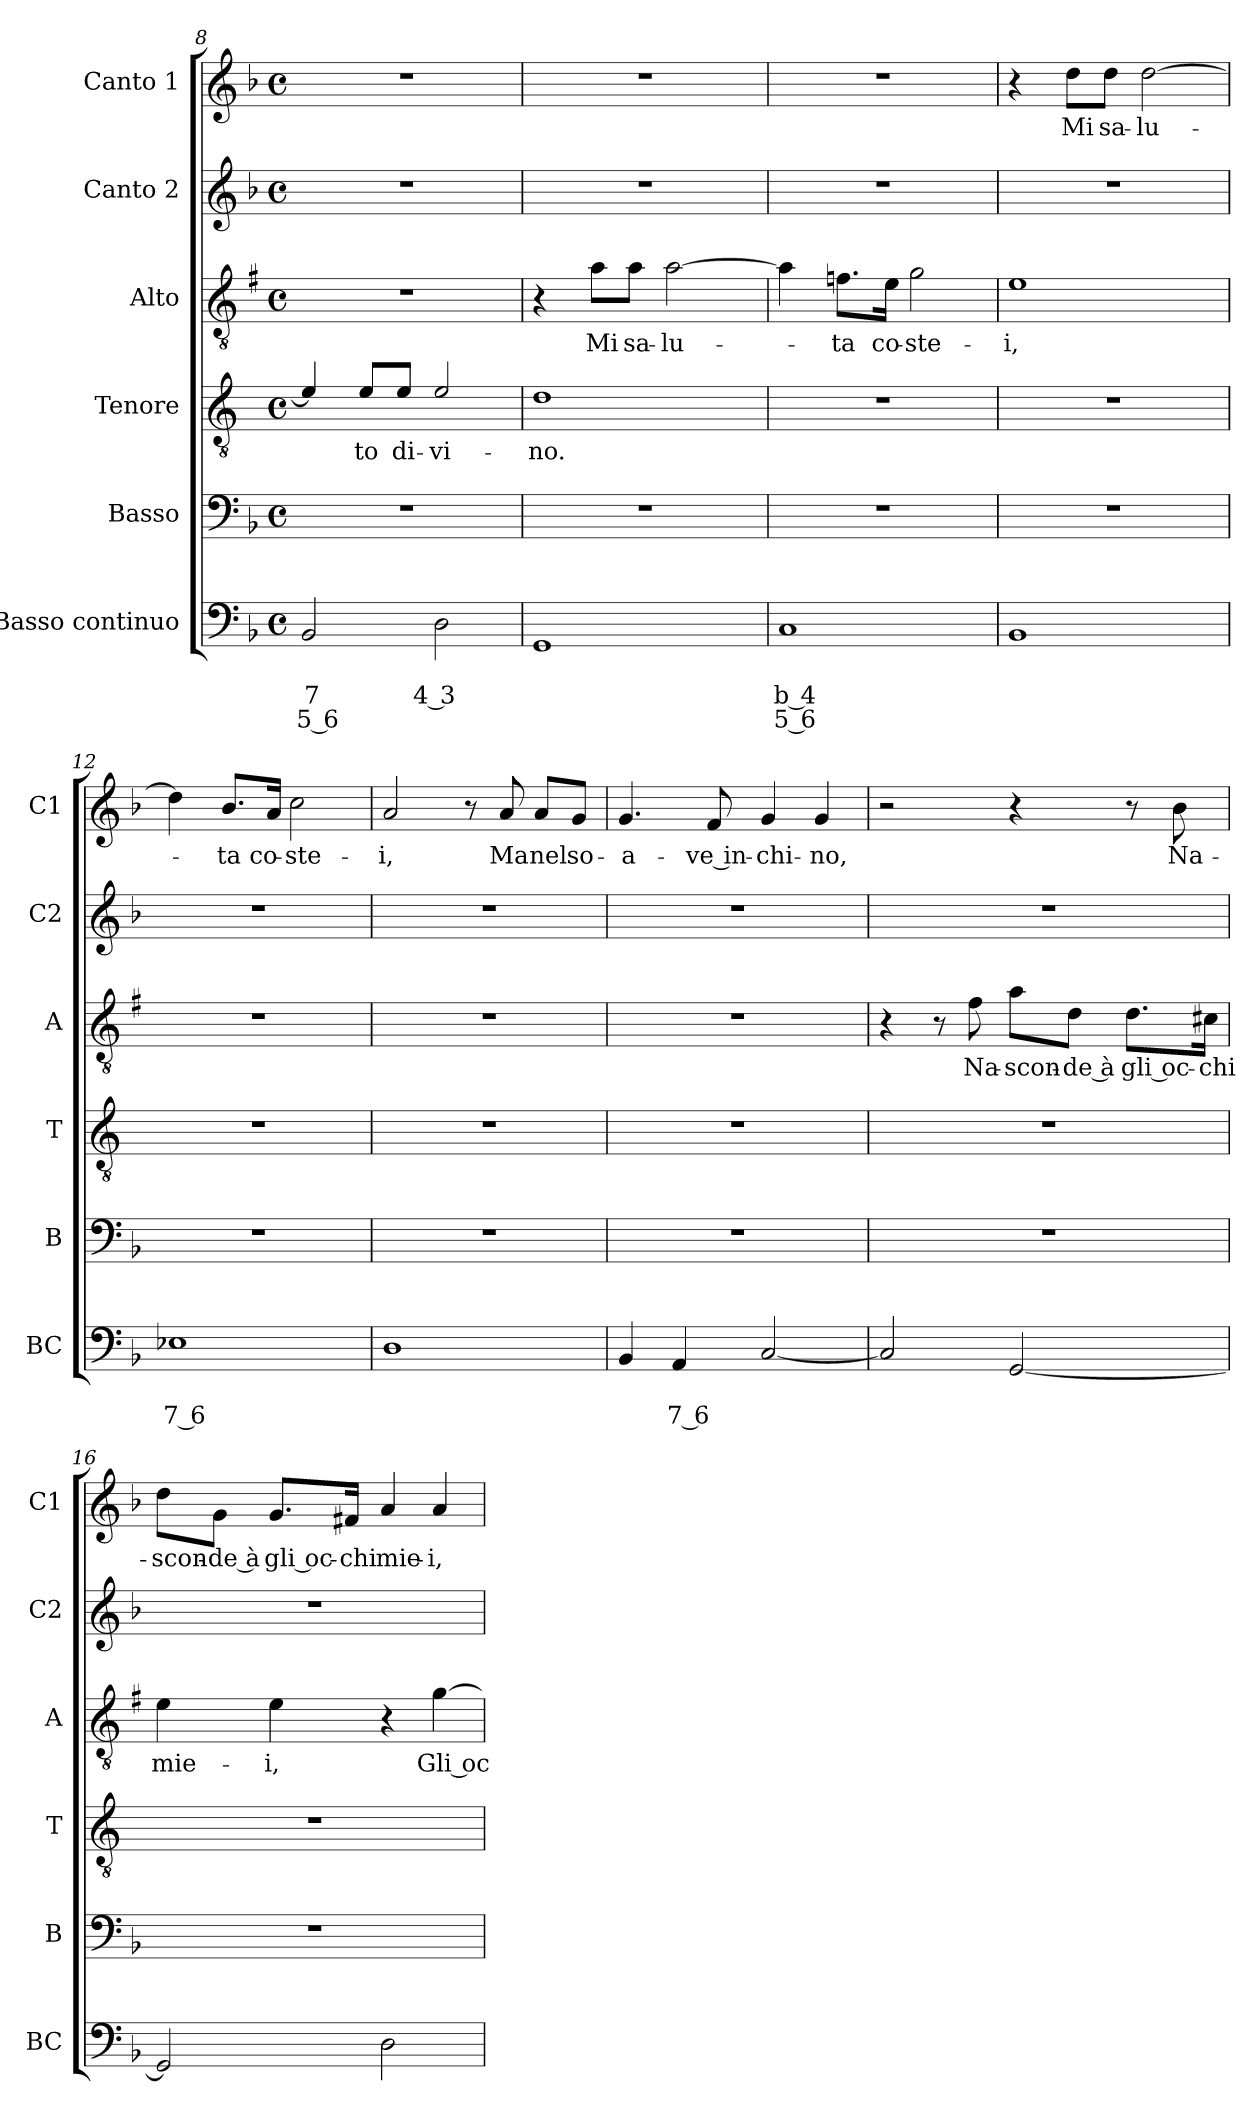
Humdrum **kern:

**kern	**text	**text	**text	**kern	**kern	**text	**kern	**text	**kern	**kern	**text
*part6	*part6	*part6	*part6	*part5	*part4	*part4	*part3	*part3	*part2	*part1	*part1
*staff6	*staff6	*staff6	*staff6	*staff5	*staff4	*staff4	*staff3	*staff3	*staff2	*staff1	*staff1
*I"Basso continuo	*	*	*	*I"Basso	*I"Tenore	*	*I"Alto	*	*I"Canto 2	*I"Canto 1	*
*I'BC	*	*	*	*I'B	*I'T	*	*I'A	*	*I'C2	*I'C1	*
*clefF4	*	*	*	*clefF4	*clefGv2	*	*clefGv2	*	*clefG2	*clefG2	*
*	*	*	*	*	*ITrd4c7	*	*ITrd1c2	*	*	*	*
*k[b-]	*	*	*	*k[b-]	*k[b-]	*	*k[b-]	*	*k[b-]	*k[b-]	*
*F:	*	*	*	*F:	*F:	*	*F:	*	*F:	*F:	*
*M4/4	*	*	*	*M4/4	*M4/4	*	*M4/4	*	*M4/4	*M4/4	*
*met(c)	*	*	*	*met(c)	*met(c)	*	*met(c)	*	*met(c)	*met(c)	*
=8	=8	=8	=8	=8	=8	=8	=8	=8	=8	=8	=8
!	!	!LO:LY:b	!LO:LY:b	!	!	!	!	!	!	!	!
2BB-/	.	7	5 6	1r	4A/]	.	1r	.	1r	1r	.
!	!	!	!	!	!	!LO:LY:b	!	!	!	!	!
.	.	.	.	.	8A/L	-to	.	.	.	.	.
!	!	!	!	!	!	!LO:LY:b	!	!	!	!	!
.	.	.	.	.	8A/J	di-	.	.	.	.	.
!	!	!LO:LY:b	!	!	!	!LO:LY:b	!	!	!	!	!
2D\	.	4 3	.	.	2A/	-vi-	.	.	.	.	.
=9	=9	=9	=9	=9	=9	=9	=9	=9	=9	=9	=9
!	!	!	!	!	!	!LO:LY:b	!	!	!	!	!
1GG	.	.	.	1r	1G	-no.	4r	.	1r	1r	.
!	!	!	!	!	!	!	!	!LO:LY:b	!	!	!
.	.	.	.	.	.	.	8g\L	Mi	.	.	.
!	!	!	!	!	!	!	!	!LO:LY:b	!	!	!
.	.	.	.	.	.	.	8g\J	sa-	.	.	.
!	!	!	!	!	!	!	!	!LO:LY:b	!	!	!
.	.	.	.	.	.	.	[2g\	-lu-	.	.	.
=10	=10	=10	=10	=10	=10	=10	=10	=10	=10	=10	=10
!	!	!LO:LY:b	!LO:LY:b	!	!	!	!	!	!	!	!
1C	.	b 4	5 6	1r	1r	.	4g\]	.	1r	1r	.
!	!	!	!	!	!	!	!	!LO:LY:b	!	!	!
.	.	.	.	.	.	.	8.e-X\L	-ta	.	.	.
!	!	!	!	!	!	!	!	!LO:LY:b	!	!	!
.	.	.	.	.	.	.	16d\Jk	co-	.	.	.
!	!	!	!	!	!	!	!	!LO:LY:b	!	!	!
.	.	.	.	.	.	.	2f\	-ste-	.	.	.
!!LO:PB:g=z
=11	=11	=11	=11	=11	=11	=11	=11	=11	=11	=11	=11
!	!	!	!	!	!	!	!	!LO:LY:b	!	!	!
1BB-	.	.	.	1r	1r	.	1d	-i,	1r	4r	.
!	!	!	!	!	!	!	!	!	!	!	!LO:LY:b
.	.	.	.	.	.	.	.	.	.	8dd\L	Mi
!	!	!	!	!	!	!	!	!	!	!	!LO:LY:b
.	.	.	.	.	.	.	.	.	.	8dd\J	sa-
!	!	!	!	!	!	!	!	!	!	!	!LO:LY:b
.	.	.	.	.	.	.	.	.	.	[2dd\	-lu-
=12	=12	=12	=12	=12	=12	=12	=12	=12	=12	=12	=12
!	!	!LO:LY:b	!	!	!	!	!	!	!	!	!
1E-X	.	7 6	.	1r	1r	.	1r	.	1r	4dd\]	.
!	!	!	!	!	!	!	!	!	!	!	!LO:LY:b
.	.	.	.	.	.	.	.	.	.	8.b-/L	-ta
!	!	!	!	!	!	!	!	!	!	!	!LO:LY:b
.	.	.	.	.	.	.	.	.	.	16a/Jk	co-
!	!	!	!	!	!	!	!	!	!	!	!LO:LY:b
.	.	.	.	.	.	.	.	.	.	2cc\	-ste-
=13	=13	=13	=13	=13	=13	=13	=13	=13	=13	=13	=13
!	!	!	!	!	!	!	!	!	!	!	!LO:LY:b
1D	.	.	.	1r	1r	.	1r	.	1r	2a/	-i,
.	.	.	.	.	.	.	.	.	.	8r	.
!	!	!	!	!	!	!	!	!	!	!	!LO:LY:b
.	.	.	.	.	.	.	.	.	.	8a/	Ma
!	!	!	!	!	!	!	!	!	!	!	!LO:LY:b
.	.	.	.	.	.	.	.	.	.	8a/L	nel
!	!	!	!	!	!	!	!	!	!	!	!LO:LY:b
.	.	.	.	.	.	.	.	.	.	8g/J	so-
=14	=14	=14	=14	=14	=14	=14	=14	=14	=14	=14	=14
!	!	!	!	!	!	!	!	!	!	!	!LO:LY:b
4BB-/	.	.	.	1r	1r	.	1r	.	1r	4.g/	-a-
!	!	!LO:LY:b	!	!	!	!	!	!	!	!	!
4AA/	.	7 6	.	.	.	.	.	.	.	.	.
!	!	!	!	!	!	!	!	!	!	!	!LO:LY:b
.	.	.	.	.	.	.	.	.	.	8f/	-ve in-
!	!	!	!	!	!	!	!	!	!	!	!LO:LY:b
[2C/	.	.	.	.	.	.	.	.	.	4g/	-chi-
!	!	!	!	!	!	!	!	!	!	!	!LO:LY:b
.	.	.	.	.	.	.	.	.	.	4g/	-no,
=15	=15	=15	=15	=15	=15	=15	=15	=15	=15	=15	=15
2C/]	.	.	.	1r	1r	.	4r	.	1r	2r	.
.	.	.	.	.	.	.	8r	.	.	.	.
!	!	!	!	!	!	!	!	!LO:LY:b	!	!	!
.	.	.	.	.	.	.	8e\	Na-	.	.	.
!	!	!	!	!	!	!	!	!LO:LY:b	!	!	!
[2GG/	.	.	.	.	.	.	8g\L	-scon-	.	4r	.
!	!	!	!	!	!	!	!	!LO:LY:b	!	!	!
.	.	.	.	.	.	.	8c\J	-de à	.	.	.
!	!	!	!	!	!	!	!	!LO:LY:b	!	!	!
.	.	.	.	.	.	.	8.c\L	gli oc-	.	8r	.
!	!	!	!	!	!	!	!	!	!	!	!LO:LY:b
.	.	.	.	.	.	.	.	.	.	8b-\	Na-
!	!	!	!	!	!	!	!	!LO:LY:b	!	!	!
.	.	.	.	.	.	.	16Bn\Jk	-chi	.	.	.
!!LO:LB:g=z
=16	=16	=16	=16	=16	=16	=16	=16	=16	=16	=16	=16
!	!	!	!	!	!	!	!	!LO:LY:b	!	!	!LO:LY:b
2GG/]	.	.	.	1r	1r	.	4d\	mie-	1r	8dd\L	-scon-
!	!	!	!	!	!	!	!	!	!	!	!LO:LY:b
.	.	.	.	.	.	.	.	.	.	8g\J	-de à
!	!	!	!	!	!	!	!	!LO:LY:b	!	!	!LO:LY:b
.	.	.	.	.	.	.	4d\	-i,	.	8.g/L	gli oc-
!	!	!	!	!	!	!	!	!	!	!	!LO:LY:b
.	.	.	.	.	.	.	.	.	.	16f#X/Jk	-chi
!	!	!	!	!	!	!	!	!	!	!	!LO:LY:b
2D\	.	.	.	.	.	.	4r	.	.	4a/	mie-
!	!	!	!	!	!	!	!	!LO:LY:b	!	!	!LO:LY:b
.	.	.	.	.	.	.	[4f\	Gli oc-	.	4a/	-i,
=	=	=	=	=	=	=	=	=	=	=	=
*-	*-	*-	*-	*-	*-	*-	*-	*-	*-	*-	*-
